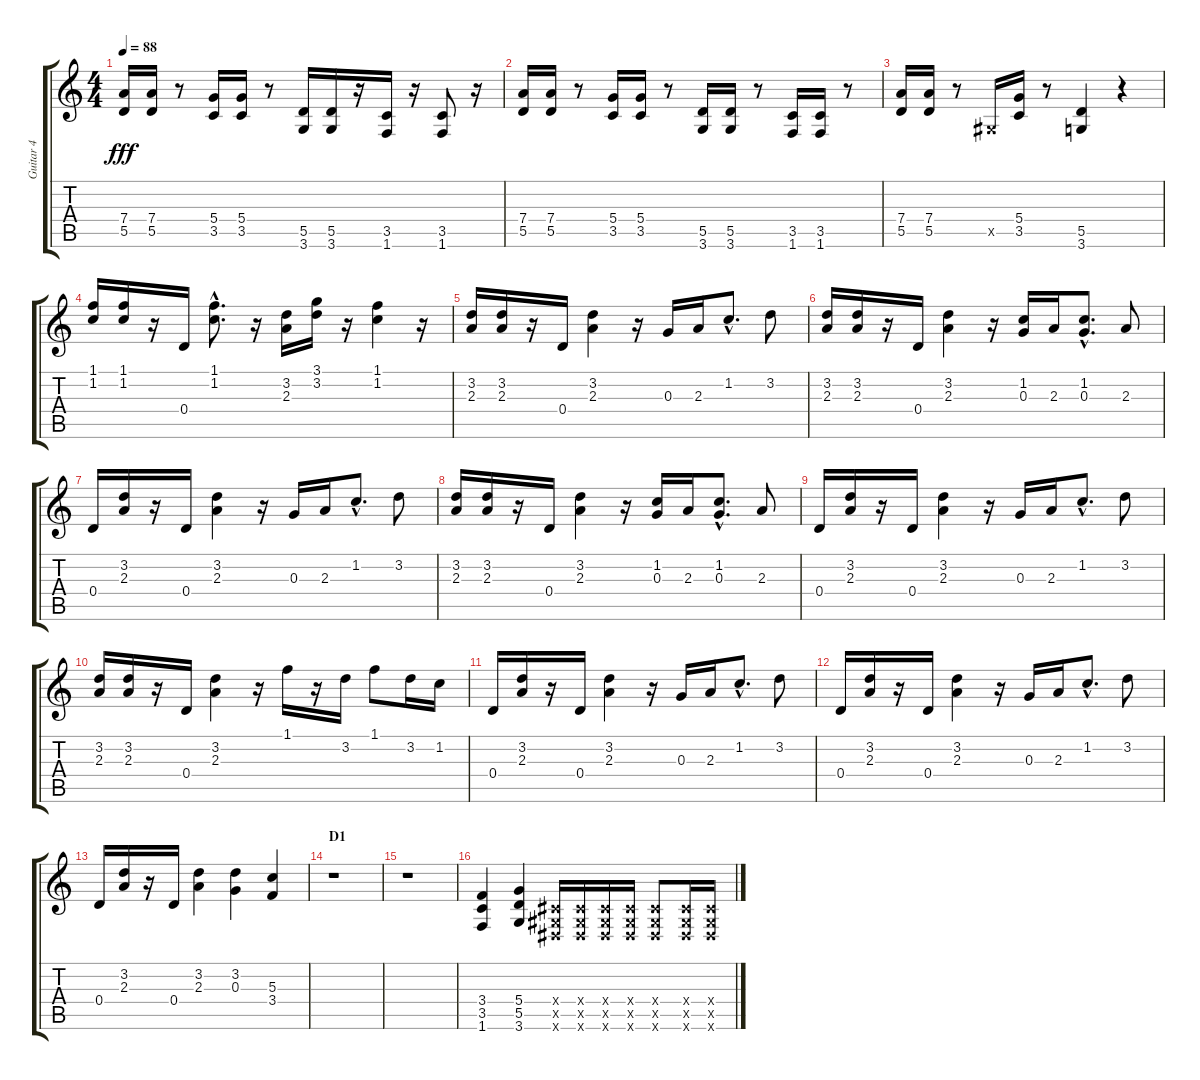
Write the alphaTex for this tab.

\track ("Guitar 4" "Guitar 4") {instrument distortionguitar}
\staff {score tabs}
\tuning (E4 B3 G3 D3 A2 E2) {hide}
\ts (4 4)
\tempo 88
\clef g2
\ks c
(7.4 5.5).16{dy fff} (7.4 5.5).16 r.8 (5.4 3.5).16 (5.4 3.5).16 r.8 (5.5 3.6).16 (5.5 3.6).16 r.16 (3.5 1.6).16 r.16 (3.5 1.6).8 r.16 |
(7.4 5.5).16 (7.4 5.5).16 r.8 (5.4 3.5).16 (5.4 3.5).16 r.8 (5.5 3.6).16 (5.5 3.6).16 r.8 (3.5 1.6).16 (3.5 1.6).16 r.8 |
(7.4 5.5).16 (7.4 5.5).16 r.8 -1.5{x}.16 (5.4 3.5).16 r.8 (5.5 3.6).4 r.4 |
(1.1 1.2).16 (1.1 1.2).16 r.16 0.4.16 (1.1{hac} 1.2{hac}).8{d} r.16 (3.2 2.3).16 (3.1 3.2).16 r.16 (1.1 1.2).4 r.16 |
(3.2 2.3).16 (3.2 2.3).16 r.16 0.4.16 (3.2 2.3).4 r.16 0.3.16 2.3.16 1.2{hac}.8{d} 3.2.8 |
(3.2 2.3).16 (3.2 2.3).16 r.16 0.4.16 (3.2 2.3).4 r.16 (1.2 0.3).16 2.3.16 (1.2{hac} 0.3{hac}).8{d} 2.3.8 |
0.4.16 (3.2 2.3).16 r.16 0.4.16 (3.2 2.3).4 r.16 0.3.16 2.3.16 1.2{hac}.8{d} 3.2.8 |
(3.2 2.3).16 (3.2 2.3).16 r.16 0.4.16 (3.2 2.3).4 r.16 (1.2 0.3).16 2.3.16 (1.2{hac} 0.3{hac}).8{d} 2.3.8 |
0.4.16 (3.2 2.3).16 r.16 0.4.16 (3.2 2.3).4 r.16 0.3.16 2.3.16 1.2{hac}.8{d} 3.2.8 |
(3.2 2.3).16 (3.2 2.3).16 r.16 0.4.16 (3.2 2.3).4 r.16 1.1.16 r.16 3.2.16 1.1.8 3.2.16 1.2.16 |
0.4.16 (3.2 2.3).16 r.16 0.4.16 (3.2 2.3).4 r.16 0.3.16 2.3.16 1.2{hac}.8{d} 3.2.8 |
0.4.16 (3.2 2.3).16 r.16 0.4.16 (3.2 2.3).4 r.16 0.3.16 2.3.16 1.2{hac}.8{d} 3.2.8 |
0.4.16 (3.2 2.3).16 r.16 0.4.16 (3.2 2.3).4 (3.2 0.3).4 (5.3 3.4).4 |
\section ("" "D1")
r.1 |
r.1 |
(3.4 3.5 1.6).4 (5.4 5.5 3.6).4 (-1.4{x} -1.5{x} -1.6{x}).16 (-1.4{x} -1.5{x} -1.6{x}).16 (-1.4{x} -1.5{x} -1.6{x}).16 (-1.4{x} -1.5{x} -1.6{x}).16 (-1.4{x} -1.5{x} -1.6{x}).8 (-1.4{x} -1.5{x} -1.6{x}).16 (-1.4{x} -1.5{x} -1.6{x}).16
